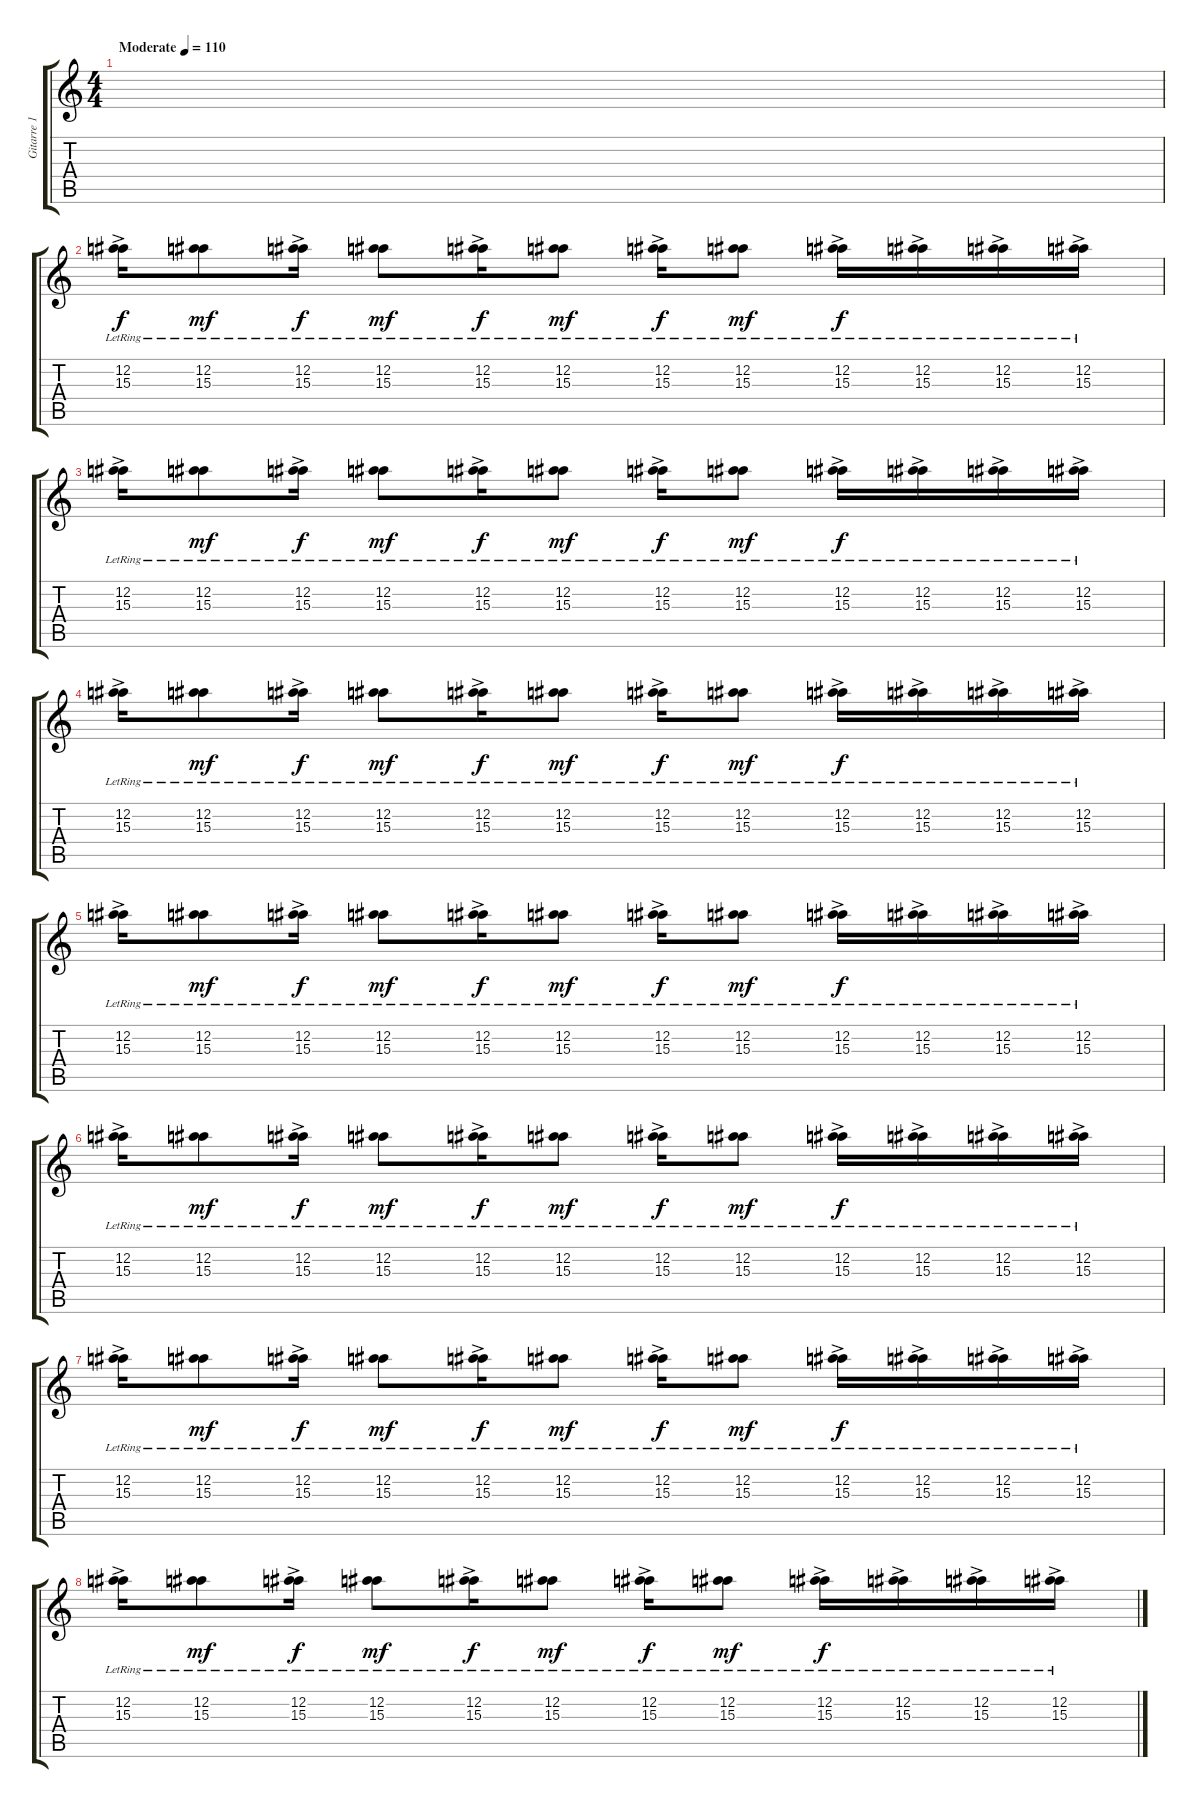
\track ("Gitarre 1" "Gitarre 1") {instrument distortionguitar}
\staff {score tabs}
\tuning (Eb4 Bb3 Gb3 Db3 Ab2 Eb2) {hide}
\ts (4 4)
\tempo (110 "Moderate")
\clef g2
\ks c
|
(12.2{ac lr} 15.3{ac lr}).16 (12.2{lr} 15.3{lr}).8{dy mf} (12.2{ac lr} 15.3{ac lr}).16{dy f} (12.2{lr} 15.3{lr}).8{dy mf} (12.2{ac lr} 15.3{ac lr}).16{dy f} (12.2{lr} 15.3{lr}).8{dy mf} (12.2{ac lr} 15.3{ac lr}).16{dy f} (12.2{lr} 15.3{lr}).8{dy mf} (12.2{ac lr} 15.3{ac lr}).16{dy f} (12.2{ac lr} 15.3{ac lr}).16 (12.2{ac lr} 15.3{ac lr}).16 (12.2{ac lr} 15.3{ac lr}).16 |
(12.2{ac lr} 15.3{ac lr}).16 (12.2{lr} 15.3{lr}).8{dy mf} (12.2{ac lr} 15.3{ac lr}).16{dy f} (12.2{lr} 15.3{lr}).8{dy mf} (12.2{ac lr} 15.3{ac lr}).16{dy f} (12.2{lr} 15.3{lr}).8{dy mf} (12.2{ac lr} 15.3{ac lr}).16{dy f} (12.2{lr} 15.3{lr}).8{dy mf} (12.2{ac lr} 15.3{ac lr}).16{dy f} (12.2{ac lr} 15.3{ac lr}).16 (12.2{ac lr} 15.3{ac lr}).16 (12.2{ac lr} 15.3{ac lr}).16 |
(12.2{ac lr} 15.3{ac lr}).16 (12.2{lr} 15.3{lr}).8{dy mf} (12.2{ac lr} 15.3{ac lr}).16{dy f} (12.2{lr} 15.3{lr}).8{dy mf} (12.2{ac lr} 15.3{ac lr}).16{dy f} (12.2{lr} 15.3{lr}).8{dy mf} (12.2{ac lr} 15.3{ac lr}).16{dy f} (12.2{lr} 15.3{lr}).8{dy mf} (12.2{ac lr} 15.3{ac lr}).16{dy f} (12.2{ac lr} 15.3{ac lr}).16 (12.2{ac lr} 15.3{ac lr}).16 (12.2{ac lr} 15.3{ac lr}).16 |
(12.2{ac lr} 15.3{ac lr}).16 (12.2{lr} 15.3{lr}).8{dy mf} (12.2{ac lr} 15.3{ac lr}).16{dy f} (12.2{lr} 15.3{lr}).8{dy mf} (12.2{ac lr} 15.3{ac lr}).16{dy f} (12.2{lr} 15.3{lr}).8{dy mf} (12.2{ac lr} 15.3{ac lr}).16{dy f} (12.2{lr} 15.3{lr}).8{dy mf} (12.2{ac lr} 15.3{ac lr}).16{dy f} (12.2{ac lr} 15.3{ac lr}).16 (12.2{ac lr} 15.3{ac lr}).16 (12.2{ac lr} 15.3{ac lr}).16 |
(12.2{ac lr} 15.3{ac lr}).16 (12.2{lr} 15.3{lr}).8{dy mf} (12.2{ac lr} 15.3{ac lr}).16{dy f} (12.2{lr} 15.3{lr}).8{dy mf} (12.2{ac lr} 15.3{ac lr}).16{dy f} (12.2{lr} 15.3{lr}).8{dy mf} (12.2{ac lr} 15.3{ac lr}).16{dy f} (12.2{lr} 15.3{lr}).8{dy mf} (12.2{ac lr} 15.3{ac lr}).16{dy f} (12.2{ac lr} 15.3{ac lr}).16 (12.2{ac lr} 15.3{ac lr}).16 (12.2{ac lr} 15.3{ac lr}).16 |
(12.2{ac lr} 15.3{ac lr}).16 (12.2{lr} 15.3{lr}).8{dy mf} (12.2{ac lr} 15.3{ac lr}).16{dy f} (12.2{lr} 15.3{lr}).8{dy mf} (12.2{ac lr} 15.3{ac lr}).16{dy f} (12.2{lr} 15.3{lr}).8{dy mf} (12.2{ac lr} 15.3{ac lr}).16{dy f} (12.2{lr} 15.3{lr}).8{dy mf} (12.2{ac lr} 15.3{ac lr}).16{dy f} (12.2{ac lr} 15.3{ac lr}).16 (12.2{ac lr} 15.3{ac lr}).16 (12.2{ac lr} 15.3{ac lr}).16 |
(12.2{ac lr} 15.3{ac lr}).16 (12.2{lr} 15.3{lr}).8{dy mf} (12.2{ac lr} 15.3{ac lr}).16{dy f} (12.2{lr} 15.3{lr}).8{dy mf} (12.2{ac lr} 15.3{ac lr}).16{dy f} (12.2{lr} 15.3{lr}).8{dy mf} (12.2{ac lr} 15.3{ac lr}).16{dy f} (12.2{lr} 15.3{lr}).8{dy mf} (12.2{ac lr} 15.3{ac lr}).16{dy f} (12.2{ac lr} 15.3{ac lr}).16 (12.2{ac lr} 15.3{ac lr}).16 (12.2{ac lr} 15.3{ac lr}).16
